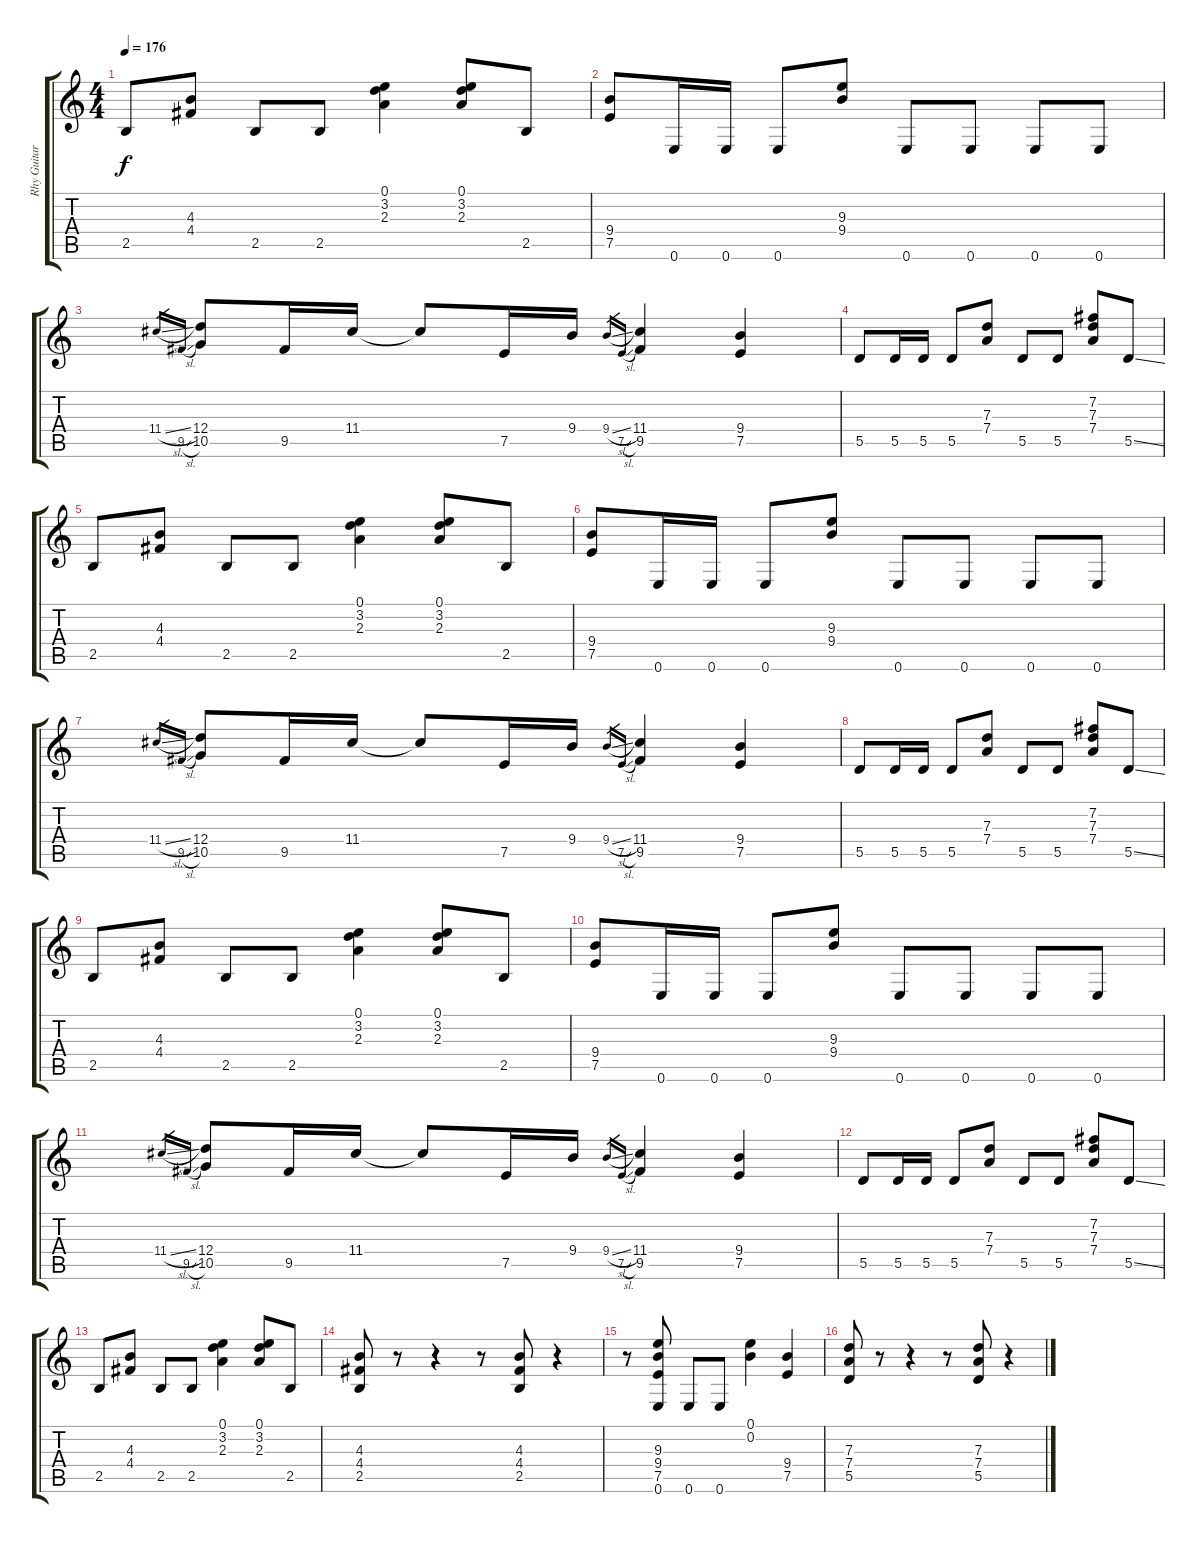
\track ("Rhy Guitar" "Rhy Guitar") {instrument overdrivenguitar}
\staff {score tabs}
\tuning (E4 B3 G3 D3 A2 E2) {hide}
\ts (4 4)
\tempo 176
\clef g2
\ks c
2.5.8{dy f} (4.3 4.4).8 2.5.8 2.5.8 (0.1 3.2 2.3).4 (0.1 3.2 2.3).8 2.5.8 |
(9.4 7.5).8 0.6.16 0.6.16 0.6.8 (9.3 9.4).8 0.6.8 0.6.8 0.6.8 0.6.8 |
11.4{sl}.16{gr} 9.5{sl}.16{gr} (12.4 10.5).8 9.5.16 11.4.16 11.4{t}.8 7.5.16 9.4.16 9.4{sl}.16{gr} 7.5{sl}.16{gr} (11.4 9.5).4 (9.4 7.5).4 |
5.5.8 5.5.16 5.5.16 5.5.8 (7.3 7.4).8 5.5.8 5.5.8 (7.2 7.3 7.4).8 5.5{ss}.8 |
2.5.8 (4.3 4.4).8 2.5.8 2.5.8 (0.1 3.2 2.3).4 (0.1 3.2 2.3).8 2.5.8 |
(9.4 7.5).8 0.6.16 0.6.16 0.6.8 (9.3 9.4).8 0.6.8 0.6.8 0.6.8 0.6.8 |
11.4{sl}.16{gr} 9.5{sl}.16{gr} (12.4 10.5).8 9.5.16 11.4.16 11.4{t}.8 7.5.16 9.4.16 9.4{sl}.16{gr} 7.5{sl}.16{gr} (11.4 9.5).4 (9.4 7.5).4 |
5.5.8 5.5.16 5.5.16 5.5.8 (7.3 7.4).8 5.5.8 5.5.8 (7.2 7.3 7.4).8 5.5{ss}.8 |
2.5.8 (4.3 4.4).8 2.5.8 2.5.8 (0.1 3.2 2.3).4 (0.1 3.2 2.3).8 2.5.8 |
(9.4 7.5).8 0.6.16 0.6.16 0.6.8 (9.3 9.4).8 0.6.8 0.6.8 0.6.8 0.6.8 |
11.4{sl}.16{gr} 9.5{sl}.16{gr} (12.4 10.5).8 9.5.16 11.4.16 11.4{t}.8 7.5.16 9.4.16 9.4{sl}.16{gr} 7.5{sl}.16{gr} (11.4 9.5).4 (9.4 7.5).4 |
5.5.8 5.5.16 5.5.16 5.5.8 (7.3 7.4).8 5.5.8 5.5.8 (7.2 7.3 7.4).8 5.5{ss}.8 |
2.5.8 (4.3 4.4).8 2.5.8 2.5.8 (0.1 3.2 2.3).4 (0.1 3.2 2.3).8 2.5.8 |
(4.3 4.4 2.5).8 r.8 r.4 r.8 (4.3 4.4 2.5).8 r.4 |
r.8 (9.3 9.4 7.5 0.6).8 0.6.8 0.6.8 (0.1 0.2).4 (9.4 7.5).4 |
(7.3 7.4 5.5).8 r.8 r.4 r.8 (7.3 7.4 5.5).8 r.4
